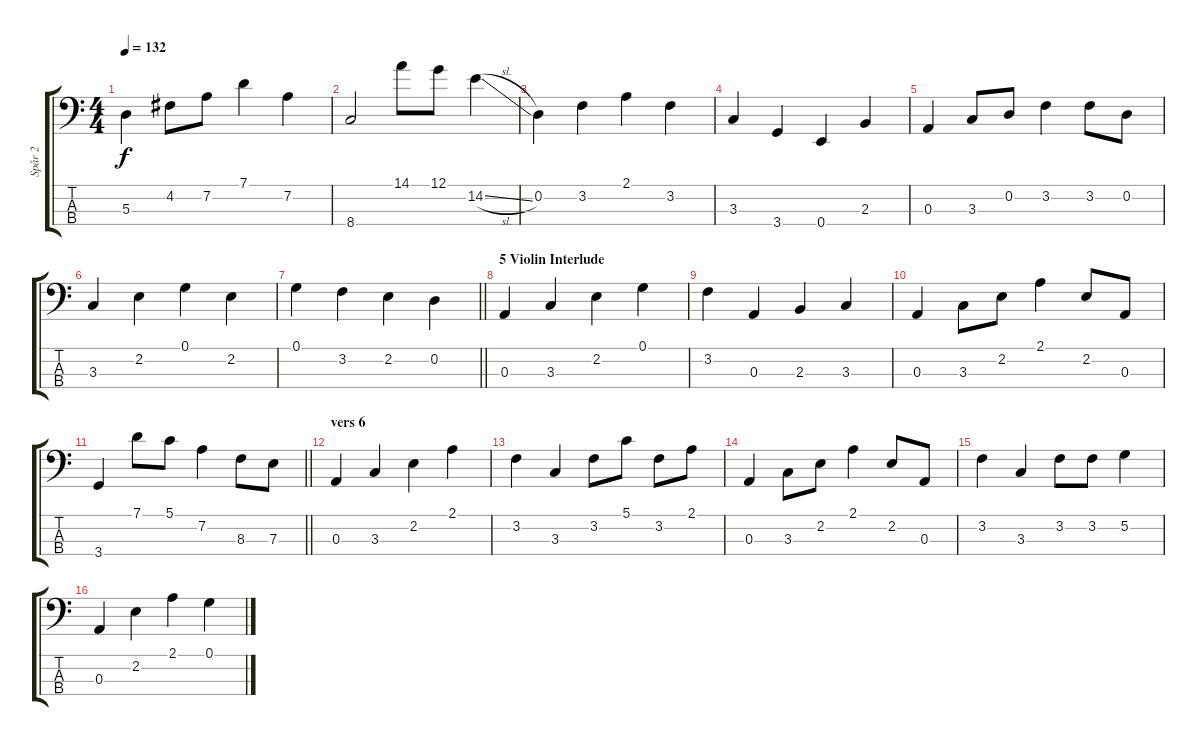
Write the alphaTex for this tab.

\track ("Spår 2" "Spår 2") {instrument electricbassfinger}
\staff {score tabs}
\tuning (G2 D2 A1 E1) {hide}
\ts (4 4)
\tempo 132
\clef f4
\ks c
5.3.4{dy f} 4.2.8 7.2.8 7.1.4 7.2.4 |
8.4.2 14.1.8 12.1.8 14.2{sl}.4 |
0.2.4 3.2.4 2.1.4 3.2.4 |
3.3.4 3.4.4 0.4.4 2.3.4 |
0.3.4 3.3.8 0.2.8 3.2.4 3.2.8 0.2.8 |
3.3.4 2.2.4 0.1.4 2.2.4 |
\barLineRight lightlight
0.1.4 3.2.4 2.2.4 0.2.4 |
\section ("" "5 Violin Interlude")
0.3.4 3.3.4 2.2.4 0.1.4 |
3.2.4 0.3.4 2.3.4 3.3.4 |
0.3.4 3.3.8 2.2.8 2.1.4 2.2.8 0.3.8 |
\barLineRight lightlight
3.4.4 7.1.8 5.1.8 7.2.4 8.3.8 7.3.8 |
\section ("" "vers 6")
0.3.4 3.3.4 2.2.4 2.1.4 |
3.2.4 3.3.4 3.2.8 5.1.8 3.2.8 2.1.8 |
0.3.4 3.3.8 2.2.8 2.1.4 2.2.8 0.3.8 |
3.2.4 3.3.4 3.2.8 3.2.8 5.2.4 |
0.3.4 2.2.4 2.1.4 0.1.4
